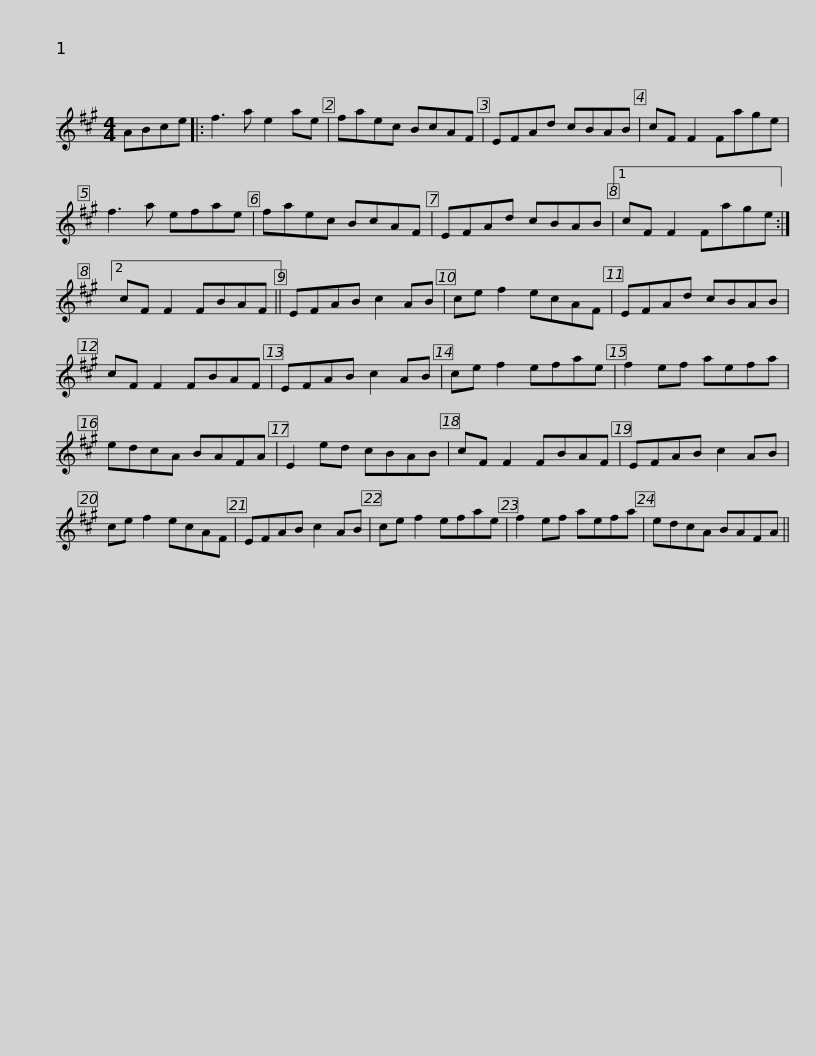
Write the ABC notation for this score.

X:1
L:1/8
M:4/4
I:linebreak $
K:A
V:1 treble
V:1
 ABce |: f3 a e2 ae | faec BcAF | EFAd cBAB | cF F2 Fage | %5
 f3 a efae |$ faec BcAF | EFAd cBAB |1 cF F2 Fage :|2 cF F2 FBAF || %10
 EFAB c2 AB | ce f2 ecAF |$ EFAd cBAB | cF F2 FBAF | EFAB c2 AB | %15
 ce f2 efae | f2 ef aefa | edcA BAFA |$ E2 ed cBAB | cF F2 FBAF | %20
 EFAB c2 AB | ce f2 ecAF | EFAB c2 AB | ce f2 efae |$ f2 ef aefa | %25
 edcA BAFA || %26
